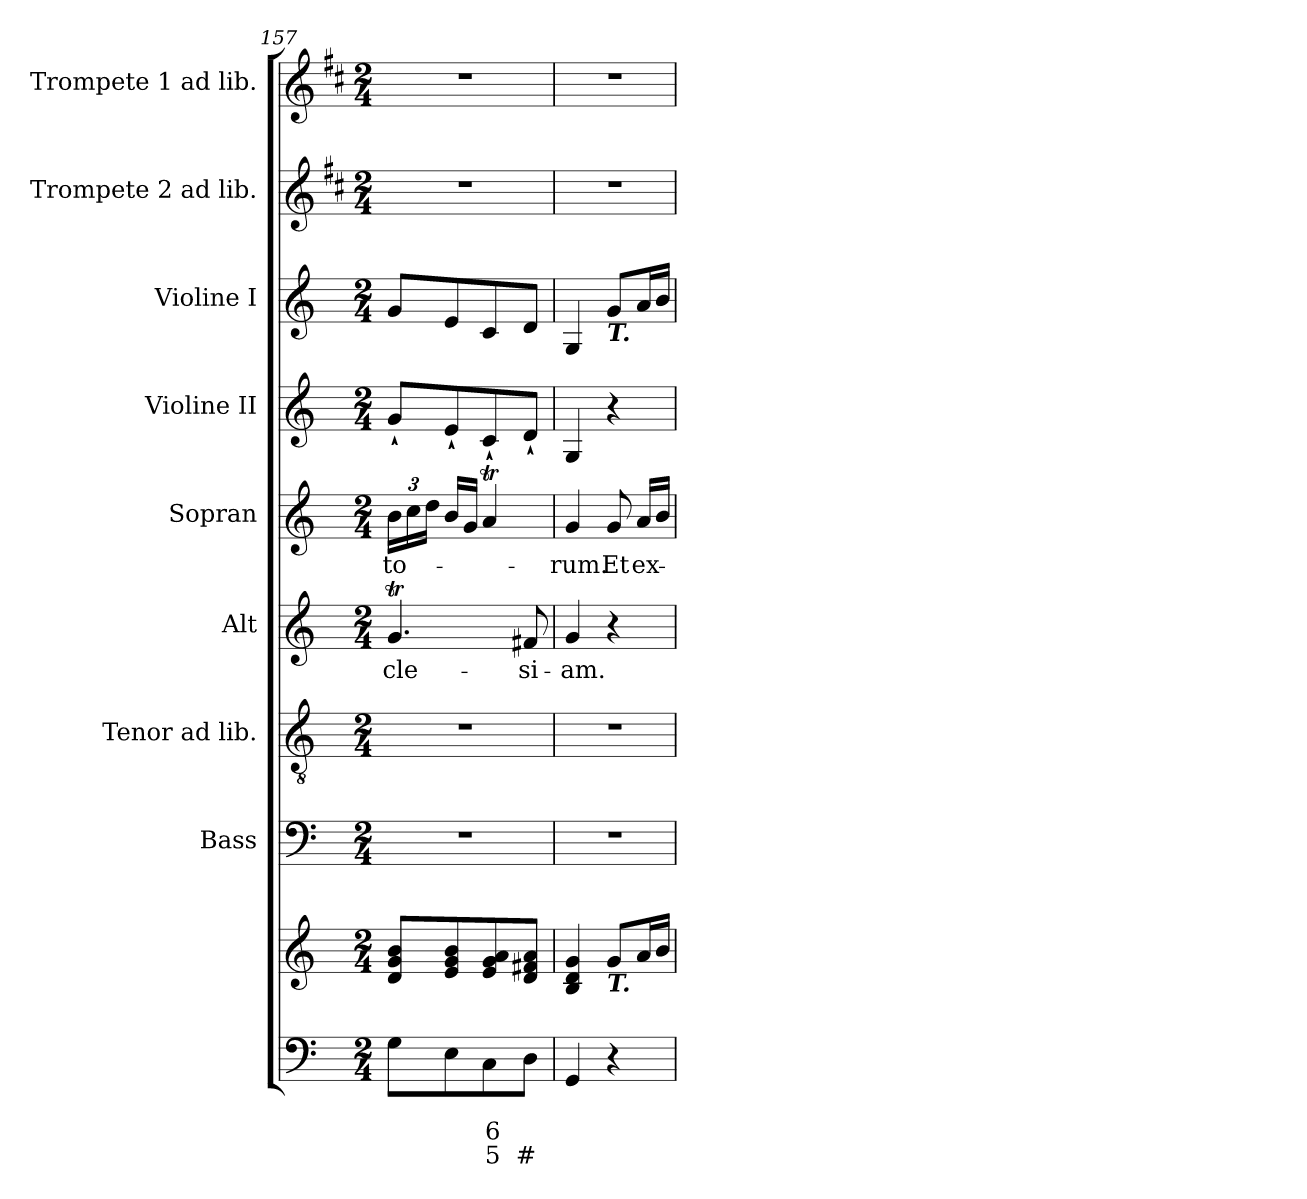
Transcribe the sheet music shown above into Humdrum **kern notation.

**kern	**text	**text	**text	**kern	**kern	**kern	**kern	**text	**kern	**text	**kern	**kern	**kern	**kern
*part9	*part9	*part9	*part9	*part9	*part8	*part7	*part6	*part6	*part5	*part5	*part4	*part3	*part2	*part1
*staff10	*staff10	*staff10	*staff10	*staff9	*staff8	*staff7	*staff6	*staff6	*staff5	*staff5	*staff4	*staff3	*staff2	*staff1
*	*	*	*	*	*I"Bass	*I"Tenor ad lib.	*I"Alt	*	*I"Sopran	*	*I"Violine II	*I"Violine I	*I"Trompete 2 ad lib.	*I"Trompete 1 ad lib.
*	*	*	*	*	*I'B.	*I'T.	*I'A.	*	*I'S.	*	*I'Vl. II	*I'Vl. I	*I'Trp. 2	*I'Trp. 1
*clefF4	*	*	*	*clefG2	*clefF4	*clefGv2	*clefG2	*	*clefG2	*	*clefG2	*clefG2	*clefG2	*clefG2
*	*	*	*	*	*	*	*	*	*	*	*	*	*ITrd1c2	*ITrd1c2
*k[]	*	*	*	*k[]	*k[]	*k[]	*k[]	*	*k[]	*	*k[]	*k[]	*k[]	*k[]
*C:	*	*	*	*C:	*C:	*C:	*C:	*	*C:	*	*C:	*C:	*C:	*C:
*M2/4	*	*	*	*M2/4	*M2/4	*M2/4	*M2/4	*	*M2/4	*	*M2/4	*M2/4	*M2/4	*M2/4
=157	=157	=157	=157	=157	=157	=157	=157	=157	=157	=157	=157	=157	=157	=157
!	!	!	!	!	!	!	!	!LO:LY:b	!	!LO:LY:b	!	!	!	!
8G\L	.	.	.	8d/ 8g/ 8b/L	2r	2r	4.gT/	-cle-	24b\LL	-to-	8g`</L	8g/L	2r	2r
.	.	.	.	.	.	.	.	.	24cc\	.	.	.	.	.
.	.	.	.	.	.	.	.	.	24dd\JJ	.	.	.	.	.
8E\	.	.	.	8e/ 8g/ 8b/	.	.	.	.	16b/LL	.	8e`</	8e/	.	.
.	.	.	.	.	.	.	.	.	16g/JJ	.	.	.	.	.
!	!	!LO:LY:b	!LO:LY:b	!	!	!	!	!	!	!	!	!	!	!
8C\	.	6	5	8e/ 8g/ 8a/	.	.	.	.	4aT/	.	8c`</	8c/	.	.
!	!	!	!LO:LY:b	!	!	!	!	!LO:LY:b	!	!	!	!	!	!
8D\J	.	.	#	8d/ 8f#X/ 8a/J	.	.	8f#X/	-si-	.	.	8d`</J	8d/J	.	.
=158	=158	=158	=158	=158	=158	=158	=158	=158	=158	=158	=158	=158	=158	=158
!	!	!	!	!	!	!	!	!LO:LY:b	!	!LO:LY:b	!	!	!	!
4GG/	.	.	.	4B/ 4d/ 4g/	2r	2r	4g/	-am.	4g/	-rum.	4G/	4G/	2r	2r
!	!	!	!	!	!	!	!	!	!	!	!	!LO:TX:b:Bi:t=T.	!	!
!	!	!	!	!LO:TX:b:Bi:t=T.	!	!	!	!	!	!	!	!	!	!
!	!	!	!	!	!	!	!	!	!	!LO:LY:b	!	!	!	!
4r	.	.	.	8g/L	.	.	4r	.	8g/	Et	4r	8g/L	.	.
!	!	!	!	!	!	!	!	!	!	!LO:LY:b	!	!	!	!
.	.	.	.	16a/L	.	.	.	.	16a/LL	ex-	.	16a/L	.	.
.	.	.	.	16b/JJ	.	.	.	.	16b/JJ	.	.	16b/JJ	.	.
=	=	=	=	=	=	=	=	=	=	=	=	=	=	=
*-	*-	*-	*-	*-	*-	*-	*-	*-	*-	*-	*-	*-	*-	*-
